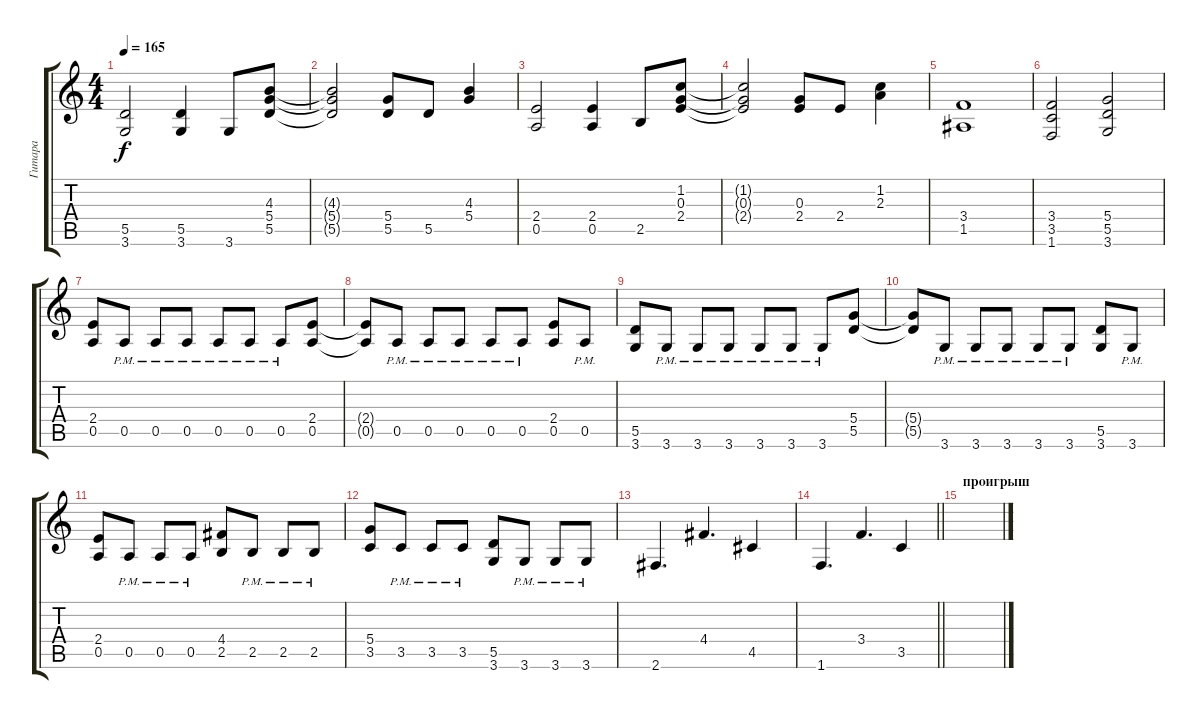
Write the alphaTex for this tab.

\track ("Гитара" "Гитара") {instrument distortionguitar}
\staff {score tabs}
\tuning (E4 B3 G3 D3 A2 E2) {hide}
\ts (4 4)
\tempo 165
\clef g2
\ks c
(5.5 3.6).2{dy f} (5.5 3.6).4 3.6.8 (4.3 5.4 5.5).8 |
(4.3{t} 5.4{t} 5.5{t}).2 (5.4 5.5).8 5.5.8 (4.3 5.4).4 |
(2.4 0.5).2 (2.4 0.5).4 2.5.8 (1.2 0.3 2.4).8 |
(1.2{t} 0.3{t} 2.4{t}).2 (0.3 2.4).8 2.4.8 (1.2 2.3).4 |
(3.4 1.5).1 |
(3.4 3.5 1.6).2 (5.4 5.5 3.6).2 |
(2.4 0.5).8 0.5{pm}.8 0.5{pm}.8 0.5{pm}.8 0.5{pm}.8 0.5{pm}.8 0.5{pm}.8 (2.4 0.5).8 |
(2.4{t} 0.5{t}).8 0.5{pm}.8 0.5{pm}.8 0.5{pm}.8 0.5{pm}.8 0.5{pm}.8 (2.4 0.5).8 0.5{pm}.8 |
(5.5 3.6).8 3.6{pm}.8 3.6{pm}.8 3.6{pm}.8 3.6{pm}.8 3.6{pm}.8 3.6{pm}.8 (5.4 5.5).8 |
(5.4{t} 5.5{t}).8 3.6{pm}.8 3.6{pm}.8 3.6{pm}.8 3.6{pm}.8 3.6{pm}.8 (5.5 3.6).8 3.6{pm}.8 |
(2.4 0.5).8 0.5{pm}.8 0.5{pm}.8 0.5{pm}.8 (4.4 2.5).8 2.5{pm}.8 2.5{pm}.8 2.5{pm}.8 |
(5.4 3.5).8 3.5{pm}.8 3.5{pm}.8 3.5{pm}.8 (5.5 3.6).8 3.6{pm}.8 3.6{pm}.8 3.6{pm}.8 |
2.6.4{d} 4.4.4{d} 4.5.4 |
\barLineRight lightlight
1.6.4{d} 3.4.4{d} 3.5.4 |
\section ("" "проигрыш")
